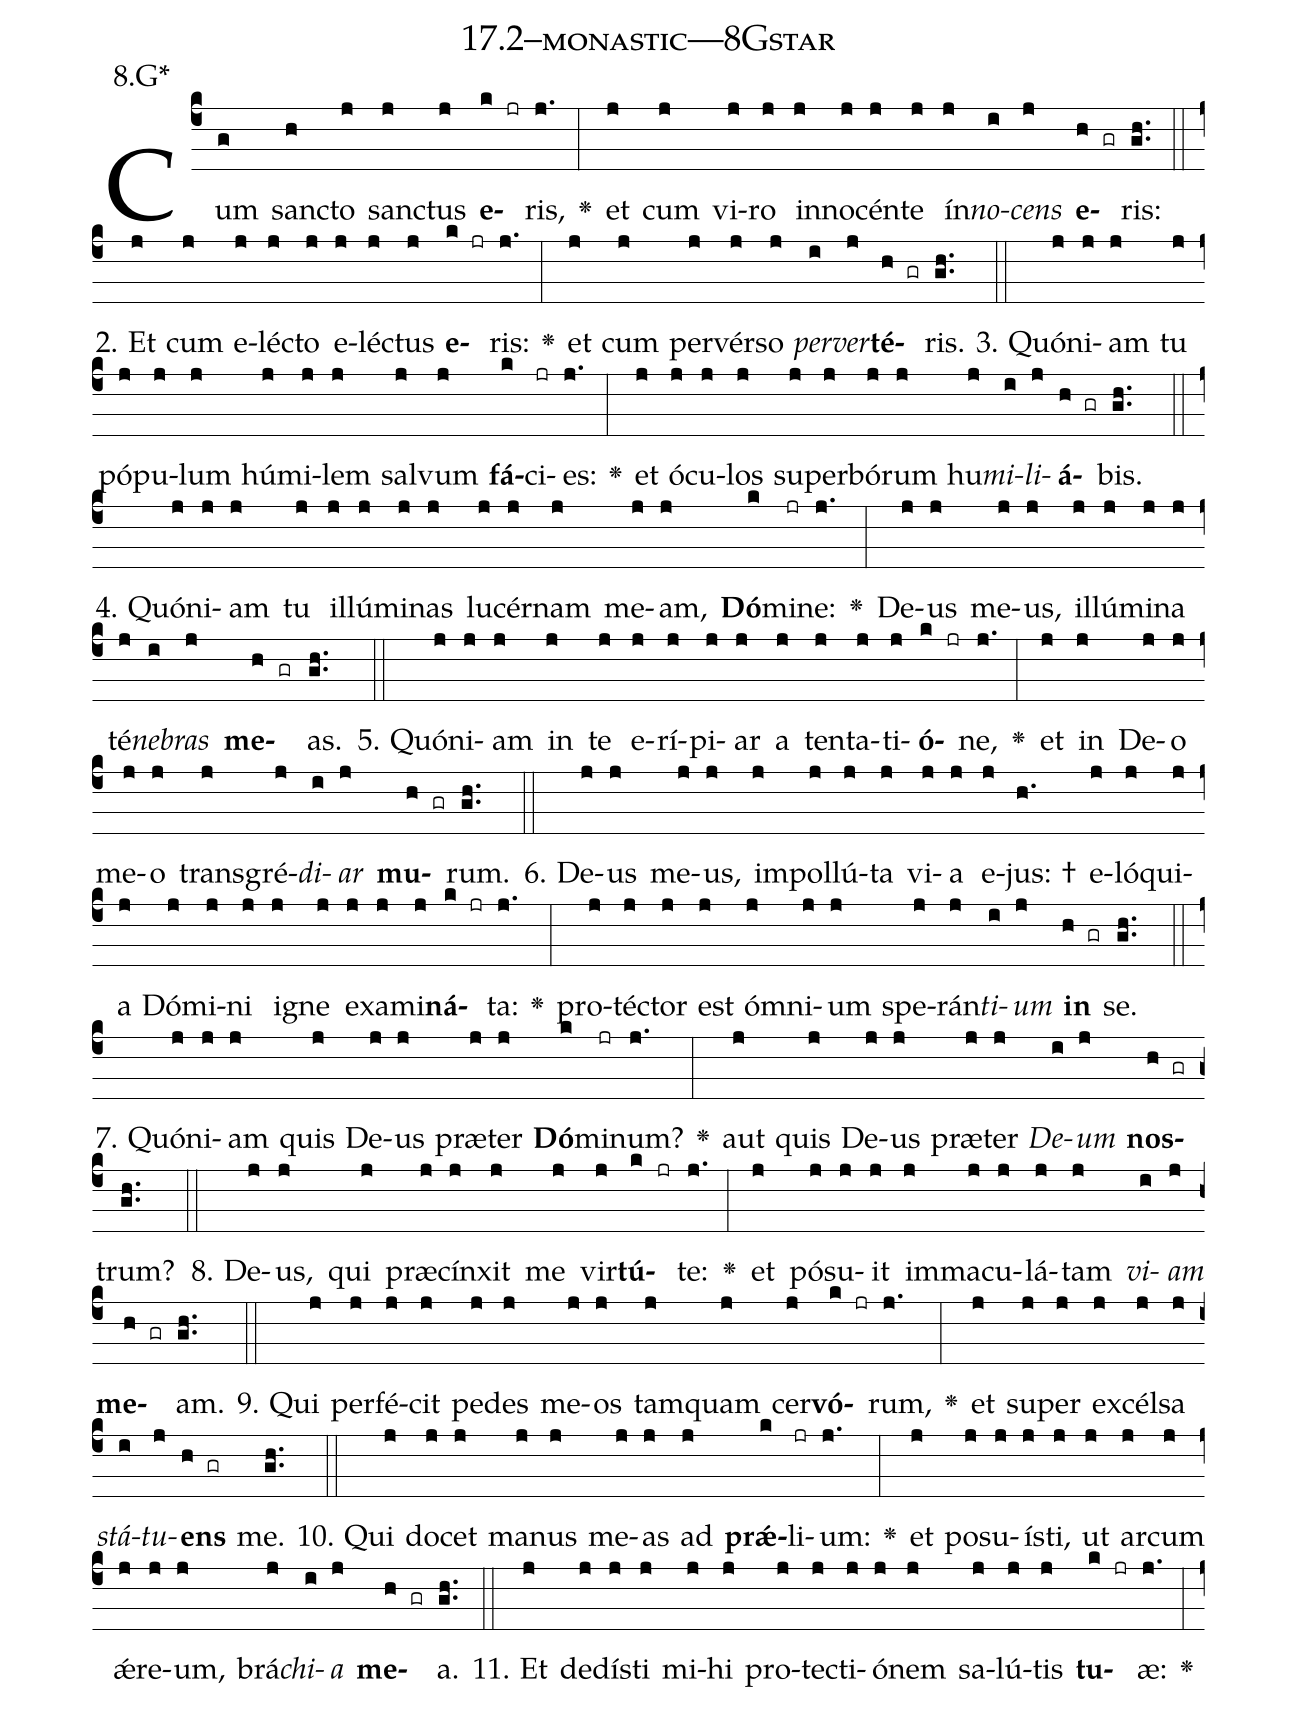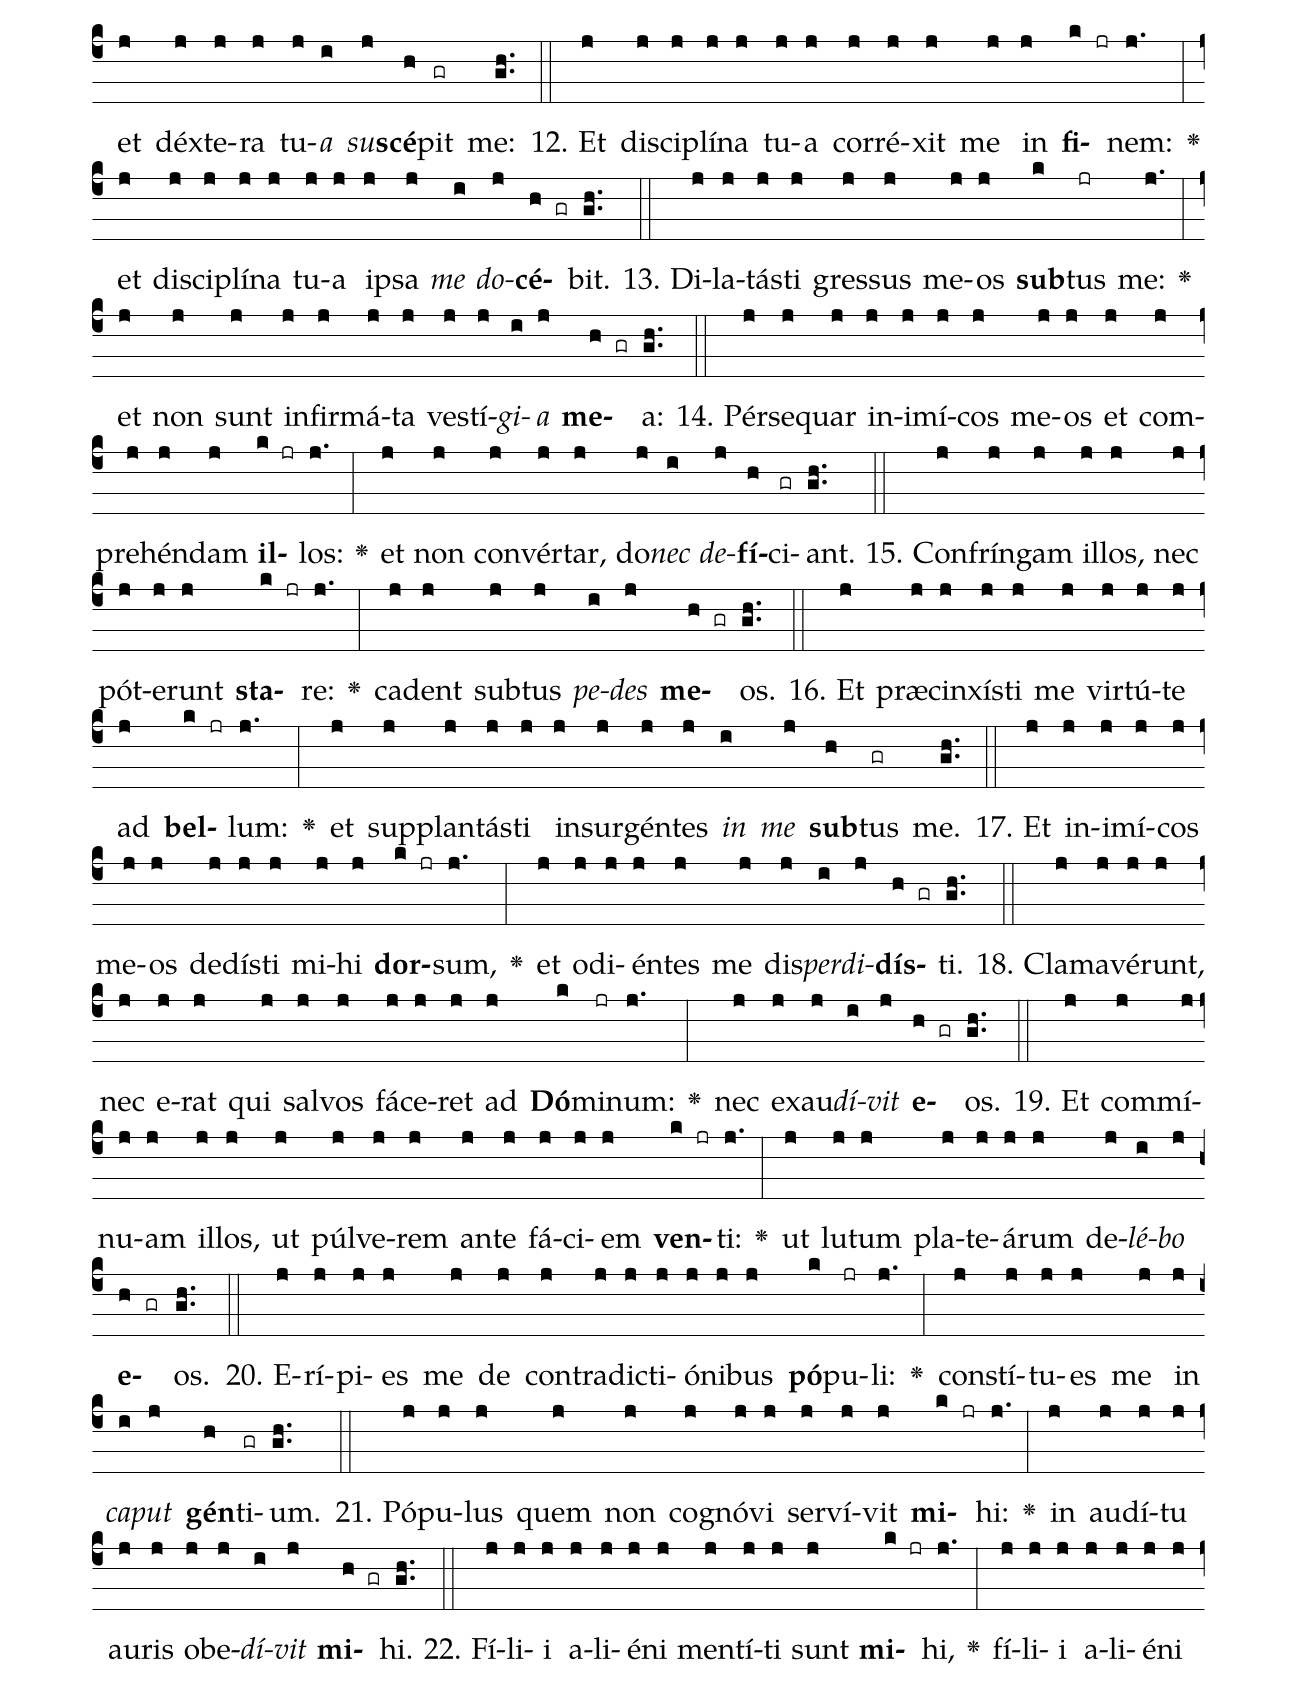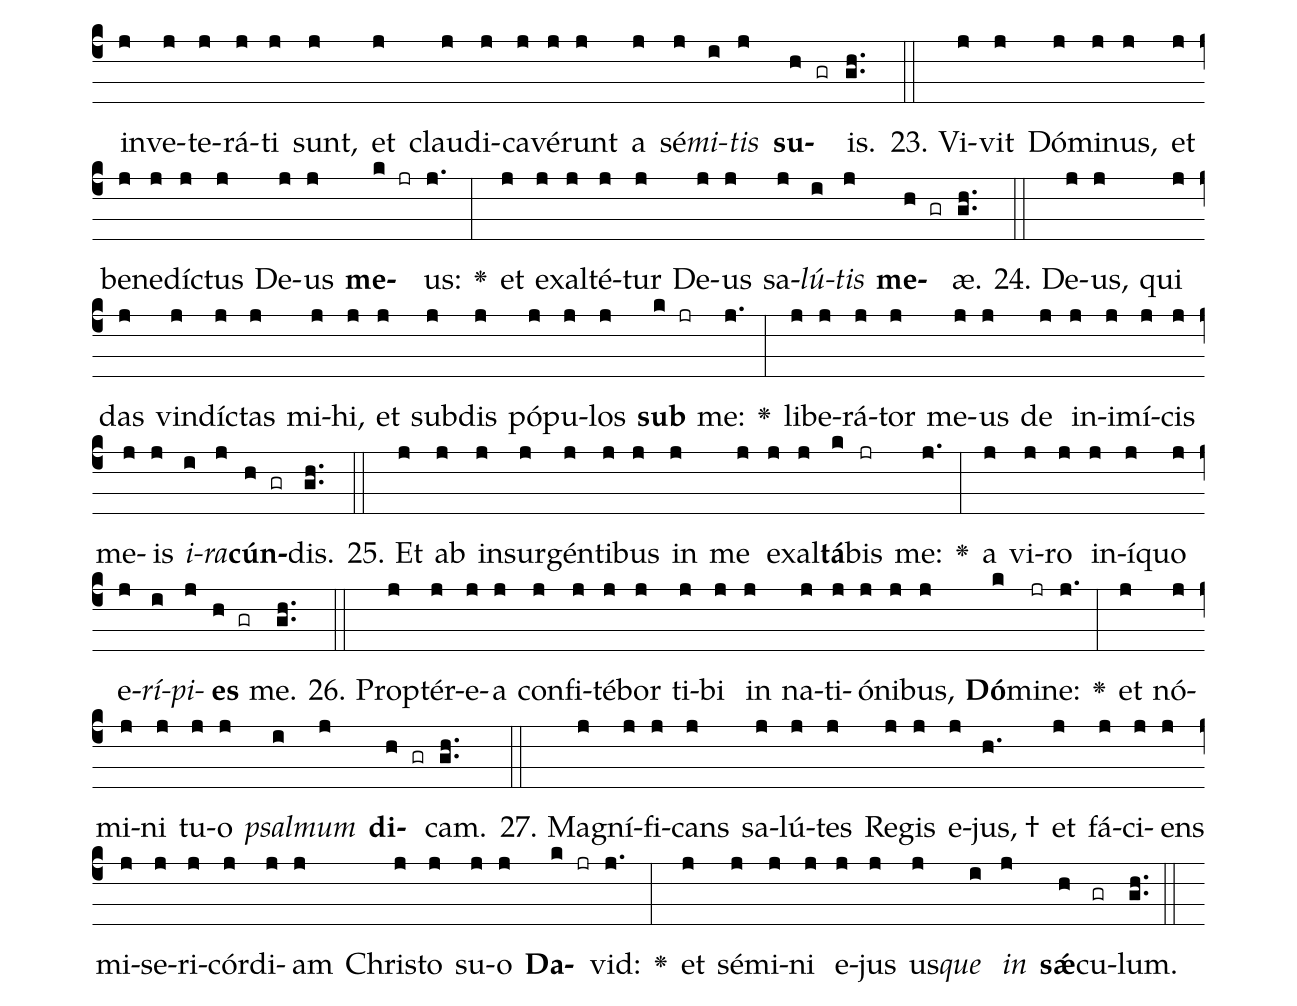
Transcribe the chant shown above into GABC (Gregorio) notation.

name: 17.2--monastic---8Gstar;
annotation: 8.G*;
%%
(c4)Cum(g) sanc(h)to(j) sanc(j)tus(j) <b>e</b>(k jr)ris,(j.) <v>\greheightstar</v>(:) et(j) cum(j) vi(j)ro(j) in(j)no(j)cén(j)te(j) ín(j)<i>no</i>(i)<i>cens</i>(j) <b>e</b>(h gr)ris:(gh..) (::)
2. Et(j) cum(j) e(j)léc(j)to(j) e(j)léc(j)tus(j) <b>e</b>(k jr)ris:(j.) <v>\greheightstar</v>(:) et(j) cum(j) per(j)vér(j)so(j) <i>per</i>(i)<i>ver</i>(j)<b>té</b>(h gr)ris.(gh..) (::)
3. Quón(j)i(j)am(j) tu(j) pó(j)pu(j)lum(j) hú(j)mi(j)lem(j) sal(j)vum(j) <b>fá</b>(k)ci(jr)es:(j.) <v>\greheightstar</v>(:) et(j) ó(j)cu(j)los(j) su(j)per(j)bó(j)rum(j) hu(j)<i>mi</i>(i)<i>li</i>(j)<b>á</b>(h gr)bis.(gh..) (::)
4. Quón(j)i(j)am(j) tu(j) il(j)lú(j)mi(j)nas(j) lu(j)cér(j)nam(j) me(j)am,(j) <b>Dó</b>(k)mi(jr)ne:(j.) <v>\greheightstar</v>(:) De(j)us(j) me(j)us,(j) il(j)lú(j)mi(j)na(j) té(j)<i>ne</i>(i)<i>bras</i>(j) <b>me</b>(h gr)as.(gh..) (::)
5. Quón(j)i(j)am(j) in(j) te(j) e(j)rí(j)pi(j)ar(j) a(j) ten(j)ta(j)ti(j)<b>ó</b>(k jr)ne,(j.) <v>\greheightstar</v>(:) et(j) in(j) De(j)o(j) me(j)o(j) trans(j)gré(j)<i>di</i>(i)<i>ar</i>(j) <b>mu</b>(h gr)rum.(gh..) (::)
6. De(j)us(j) me(j)us,(j) im(j)pol(j)lú(j)ta(j) vi(j)a(j) e(j)jus: †(h.) e(j)ló(j)qui(j)a(j) Dó(j)mi(j)ni(j) i(j)gne(j) ex(j)a(j)mi(j)<b>ná</b>(k jr)ta:(j.) <v>\greheightstar</v>(:) pro(j)téc(j)tor(j) est(j) óm(j)ni(j)um(j) spe(j)rán(j)<i>ti</i>(i)<i>um</i>(j) <b>in</b>(h gr) se.(gh..) (::)
7. Quón(j)i(j)am(j) quis(j) De(j)us(j) præ(j)ter(j) <b>Dó</b>(k)mi(jr)num?(j.) <v>\greheightstar</v>(:) aut(j) quis(j) De(j)us(j) præ(j)ter(j) <i>De</i>(i)<i>um</i>(j) <b>nos</b>(h gr)trum?(gh..) (::)
8. De(j)us,(j) qui(j) præ(j)cín(j)xit(j) me(j) vir(j)<b>tú</b>(k jr)te:(j.) <v>\greheightstar</v>(:) et(j) pó(j)su(j)it(j) im(j)ma(j)cu(j)lá(j)tam(j) <i>vi</i>(i)<i>am</i>(j) <b>me</b>(h gr)am.(gh..) (::)
9. Qui(j) per(j)fé(j)cit(j) pe(j)des(j) me(j)os(j) tam(j)quam(j) cer(j)<b>vó</b>(k jr)rum,(j.) <v>\greheightstar</v>(:) et(j) su(j)per(j) ex(j)cél(j)sa(j) <i>stá</i>(i)<i>tu</i>(j)<b>ens</b>(h gr) me.(gh..) (::)
10. Qui(j) do(j)cet(j) ma(j)nus(j) me(j)as(j) ad(j) <b>prǽ</b>(k)li(jr)um:(j.) <v>\greheightstar</v>(:) et(j) po(j)su(j)ís(j)ti,(j) ut(j) ar(j)cum(j) ǽ(j)re(j)um,(j) brá(j)<i>chi</i>(i)<i>a</i>(j) <b>me</b>(h gr)a.(gh..) (::)
11. Et(j) de(j)dís(j)ti(j) mi(j)hi(j) pro(j)tec(j)ti(j)ó(j)nem(j) sa(j)lú(j)tis(j) <b>tu</b>(k jr)æ:(j.) <v>\greheightstar</v>(:) et(j) déx(j)te(j)ra(j) tu(j)<i>a</i>(i) <i>su</i>(j)<b>scé</b>(h)pit(gr) me:(gh..) (::)
12. Et(j) di(j)sci(j)plí(j)na(j) tu(j)a(j) cor(j)ré(j)xit(j) me(j) in(j) <b>fi</b>(k jr)nem:(j.) <v>\greheightstar</v>(:) et(j) di(j)sci(j)plí(j)na(j) tu(j)a(j) ip(j)sa(j) <i>me</i>(i) <i>do</i>(j)<b>cé</b>(h gr)bit.(gh..) (::)
13. Di(j)la(j)tás(j)ti(j) gres(j)sus(j) me(j)os(j) <b>sub</b>(k)tus(jr) me:(j.) <v>\greheightstar</v>(:) et(j) non(j) sunt(j) in(j)fir(j)má(j)ta(j) ves(j)tí(j)<i>gi</i>(i)<i>a</i>(j) <b>me</b>(h gr)a:(gh..) (::)
14. Pér(j)se(j)quar(j) in(j)i(j)mí(j)cos(j) me(j)os(j) et(j) com(j)pre(j)hén(j)dam(j) <b>il</b>(k jr)los:(j.) <v>\greheightstar</v>(:) et(j) non(j) con(j)vér(j)tar,(j) do(j)<i>nec</i>(i) <i>de</i>(j)<b>fí</b>(h)ci(gr)ant.(gh..) (::)
15. Con(j)frín(j)gam(j) il(j)los,(j) nec(j) pót(j)e(j)runt(j) <b>sta</b>(k jr)re:(j.) <v>\greheightstar</v>(:) ca(j)dent(j) sub(j)tus(j) <i>pe</i>(i)<i>des</i>(j) <b>me</b>(h gr)os.(gh..) (::)
16. Et(j) præ(j)cin(j)xís(j)ti(j) me(j) vir(j)tú(j)te(j) ad(j) <b>bel</b>(k jr)lum:(j.) <v>\greheightstar</v>(:) et(j) sup(j)plan(j)tás(j)ti(j) in(j)sur(j)gén(j)tes(j) <i>in</i>(i) <i>me</i>(j) <b>sub</b>(h)tus(gr) me.(gh..) (::)
17. Et(j) in(j)i(j)mí(j)cos(j) me(j)os(j) de(j)dís(j)ti(j) mi(j)hi(j) <b>dor</b>(k jr)sum,(j.) <v>\greheightstar</v>(:) et(j) o(j)di(j)én(j)tes(j) me(j) dis(j)<i>per</i>(i)<i>di</i>(j)<b>dís</b>(h gr)ti.(gh..) (::)
18. Cla(j)ma(j)vé(j)runt,(j) nec(j) e(j)rat(j) qui(j) sal(j)vos(j) fá(j)ce(j)ret(j) ad(j) <b>Dó</b>(k)mi(jr)num:(j.) <v>\greheightstar</v>(:) nec(j) ex(j)au(j)<i>dí</i>(i)<i>vit</i>(j) <b>e</b>(h gr)os.(gh..) (::)
19. Et(j) com(j)mí(j)nu(j)am(j) il(j)los,(j) ut(j) púl(j)ve(j)rem(j) an(j)te(j) fá(j)ci(j)em(j) <b>ven</b>(k jr)ti:(j.) <v>\greheightstar</v>(:) ut(j) lu(j)tum(j) pla(j)te(j)á(j)rum(j) de(j)<i>lé</i>(i)<i>bo</i>(j) <b>e</b>(h gr)os.(gh..) (::)
20. E(j)rí(j)pi(j)es(j) me(j) de(j) con(j)tra(j)dic(j)ti(j)ó(j)ni(j)bus(j) <b>pó</b>(k)pu(jr)li:(j.) <v>\greheightstar</v>(:) con(j)stí(j)tu(j)es(j) me(j) in(j) <i>ca</i>(i)<i>put</i>(j) <b>gén</b>(h)ti(gr)um.(gh..) (::)
21. Pó(j)pu(j)lus(j) quem(j) non(j) co(j)gnó(j)vi(j) ser(j)ví(j)vit(j) <b>mi</b>(k jr)hi:(j.) <v>\greheightstar</v>(:) in(j) au(j)dí(j)tu(j) au(j)ris(j) ob(j)e(j)<i>dí</i>(i)<i>vit</i>(j) <b>mi</b>(h gr)hi.(gh..) (::)
22. Fí(j)li(j)i(j) a(j)li(j)é(j)ni(j) men(j)tí(j)ti(j) sunt(j) <b>mi</b>(k jr)hi,(j.) <v>\greheightstar</v>(:) fí(j)li(j)i(j) a(j)li(j)é(j)ni(j) in(j)ve(j)te(j)rá(j)ti(j) sunt,(j) et(j) clau(j)di(j)ca(j)vé(j)runt(j) a(j) sé(j)<i>mi</i>(i)<i>tis</i>(j) <b>su</b>(h gr)is.(gh..) (::)
23. Vi(j)vit(j) Dó(j)mi(j)nus,(j) et(j) be(j)ne(j)díc(j)tus(j) De(j)us(j) <b>me</b>(k jr)us:(j.) <v>\greheightstar</v>(:) et(j) ex(j)al(j)té(j)tur(j) De(j)us(j) sa(j)<i>lú</i>(i)<i>tis</i>(j) <b>me</b>(h gr)æ.(gh..) (::)
24. De(j)us,(j) qui(j) das(j) vin(j)díc(j)tas(j) mi(j)hi,(j) et(j) sub(j)dis(j) pó(j)pu(j)los(j) <b>sub</b>(k jr) me:(j.) <v>\greheightstar</v>(:) li(j)be(j)rá(j)tor(j) me(j)us(j) de(j) in(j)i(j)mí(j)cis(j) me(j)is(j) <i>i</i>(i)<i>ra</i>(j)<b>cún</b>(h gr)dis.(gh..) (::)
25. Et(j) ab(j) in(j)sur(j)gén(j)ti(j)bus(j) in(j) me(j) ex(j)al(j)<b>tá</b>(k)bis(jr) me:(j.) <v>\greheightstar</v>(:) a(j) vi(j)ro(j) in(j)í(j)quo(j) e(j)<i>rí</i>(i)<i>pi</i>(j)<b>es</b>(h gr) me.(gh..) (::)
26. Prop(j)tér(j)e(j)a(j) con(j)fi(j)té(j)bor(j) ti(j)bi(j) in(j) na(j)ti(j)ó(j)ni(j)bus,(j) <b>Dó</b>(k)mi(jr)ne:(j.) <v>\greheightstar</v>(:) et(j) nó(j)mi(j)ni(j) tu(j)o(j) <i>psal</i>(i)<i>mum</i>(j) <b>di</b>(h gr)cam.(gh..) (::)
27. Ma(j)gní(j)fi(j)cans(j) sa(j)lú(j)tes(j) Re(j)gis(j) e(j)jus, †(h.) et(j) fá(j)ci(j)ens(j) mi(j)se(j)ri(j)cór(j)di(j)am(j) Chris(j)to(j) su(j)o(j) <b>Da</b>(k jr)vid:(j.) <v>\greheightstar</v>(:) et(j) sé(j)mi(j)ni(j) e(j)jus(j) us(j)<i>que</i>(i) <i>in</i>(j) <b>sǽ</b>(h)cu(gr)lum.(gh..) (::)
